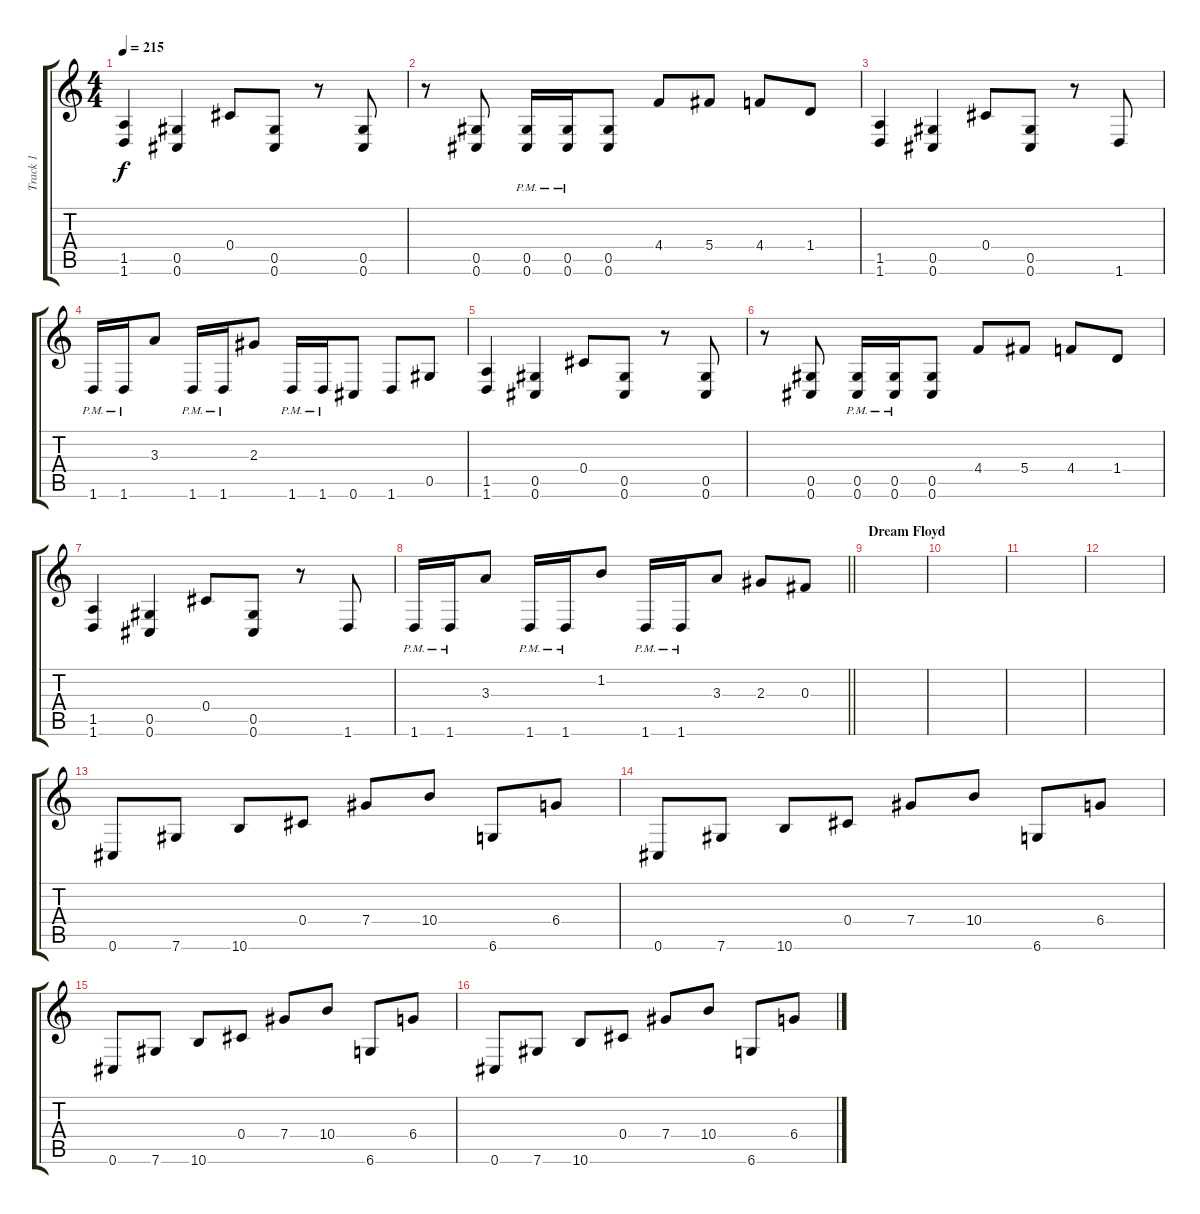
\track ("Track 1" "Track 1") {instrument distortionguitar}
\staff {score tabs}
\tuning (Eb4 Bb3 Gb3 Db3 Ab2 Db2) {hide}
\ts (4 4)
\tempo 215
\clef g2
\ks c
(1.5 1.6).4{dy f} (0.5 0.6).4 0.4.8 (0.5 0.6).8 r.8 (0.5 0.6).8 |
r.8 (0.5 0.6).8 (0.5{pm} 0.6{pm}).16 (0.5{pm} 0.6{pm}).16 (0.5 0.6).8 4.4.8 5.4.8 4.4.8 1.4.8 |
(1.5 1.6).4 (0.5 0.6).4 0.4.8 (0.5 0.6).8 r.8 1.6.8 |
1.6{pm}.16 1.6{pm}.16 3.3.8 1.6{pm}.16 1.6{pm}.16 2.3.8 1.6{pm}.16 1.6{pm}.16 0.6.8 1.6.8 0.5.8 |
(1.5 1.6).4 (0.5 0.6).4 0.4.8 (0.5 0.6).8 r.8 (0.5 0.6).8 |
r.8 (0.5 0.6).8 (0.5{pm} 0.6{pm}).16 (0.5{pm} 0.6{pm}).16 (0.5 0.6).8 4.4.8 5.4.8 4.4.8 1.4.8 |
(1.5 1.6).4 (0.5 0.6).4 0.4.8 (0.5 0.6).8 r.8 1.6.8 |
\barLineRight lightlight
1.6{pm}.16 1.6{pm}.16 3.3.8 1.6{pm}.16 1.6{pm}.16 1.2.8 1.6{pm}.16 1.6{pm}.16 3.3.8 2.3.8 0.3.8 |
\section ("" "Dream Floyd")
|
|
|
|
0.6.8 7.6.8 10.6.8 0.4.8 7.4.8 10.4.8 6.6.8 6.4.8 |
0.6.8 7.6.8 10.6.8 0.4.8 7.4.8 10.4.8 6.6.8 6.4.8 |
0.6.8 7.6.8 10.6.8 0.4.8 7.4.8 10.4.8 6.6.8 6.4.8 |
0.6.8 7.6.8 10.6.8 0.4.8 7.4.8 10.4.8 6.6.8 6.4.8
